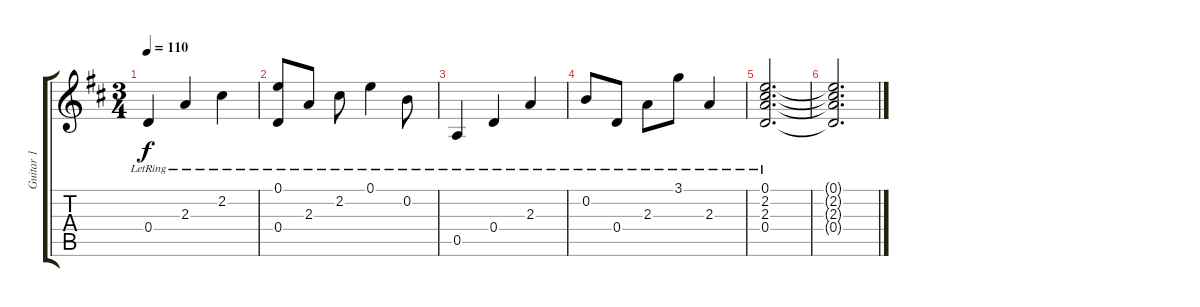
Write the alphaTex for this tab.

\track ("Guitar 1" "Guitar 1") {instrument acousticguitarsteel}
\staff {score tabs}
\tuning (E4 B3 G3 D3 A2 E2) {hide}
\ts (3 4)
\tempo 110
\clef g2
\ks d
0.4{lr}.4{dy f} 2.3{lr}.4 2.2{lr}.4 |
(0.1{lr} 0.4{lr}).8 2.3{lr}.8 2.2{lr}.8 0.1{lr}.4 0.2{lr}.8 |
0.5{lr}.4 0.4{lr}.4 2.3{lr}.4 |
0.2{lr}.8 0.4{lr}.8 2.3{lr}.8 3.1{lr}.8 2.3{lr}.4 |
(0.1{lr} 2.2{lr} 2.3{lr} 0.4{lr}).2{d} |
(0.1{t} 2.2{t} 2.3{t} 0.4{t}).2{d}
